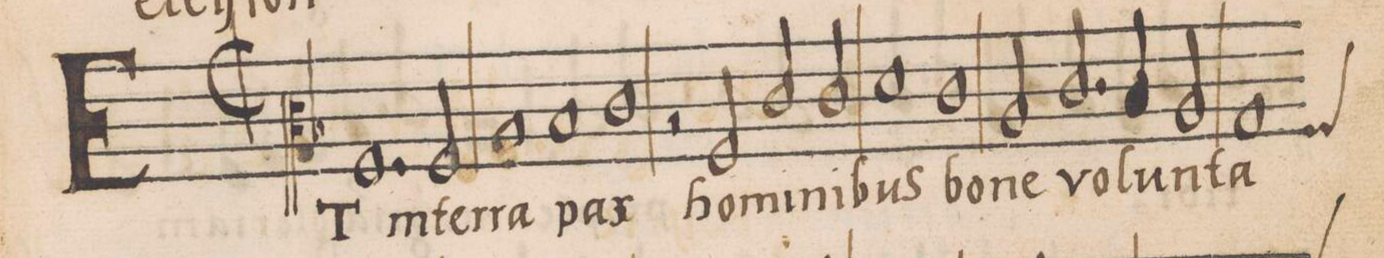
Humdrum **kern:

**kern	**text
*I"TENOR	*
*clefC3	*
*k[b-]	*
*met(C|)	*
*M2/1	*
1.F/	ET
2F/	in
=2-	=2-
1A/	ter-
1B-/	-ra
=3-	=3-
1c\	pax
2r	.
2F/	ho-
=4-	=4-
2c/	mi-
2c/	-ni-
1d\	-bus
=5-	=5-
1c\	bo-
2A/	-ne
2.c/	vo-
=6-	=6-
4B-/	-lun-
2A/	-ta-
*custos:F	*
1G/	.
=7-	=7-
*-	*-
